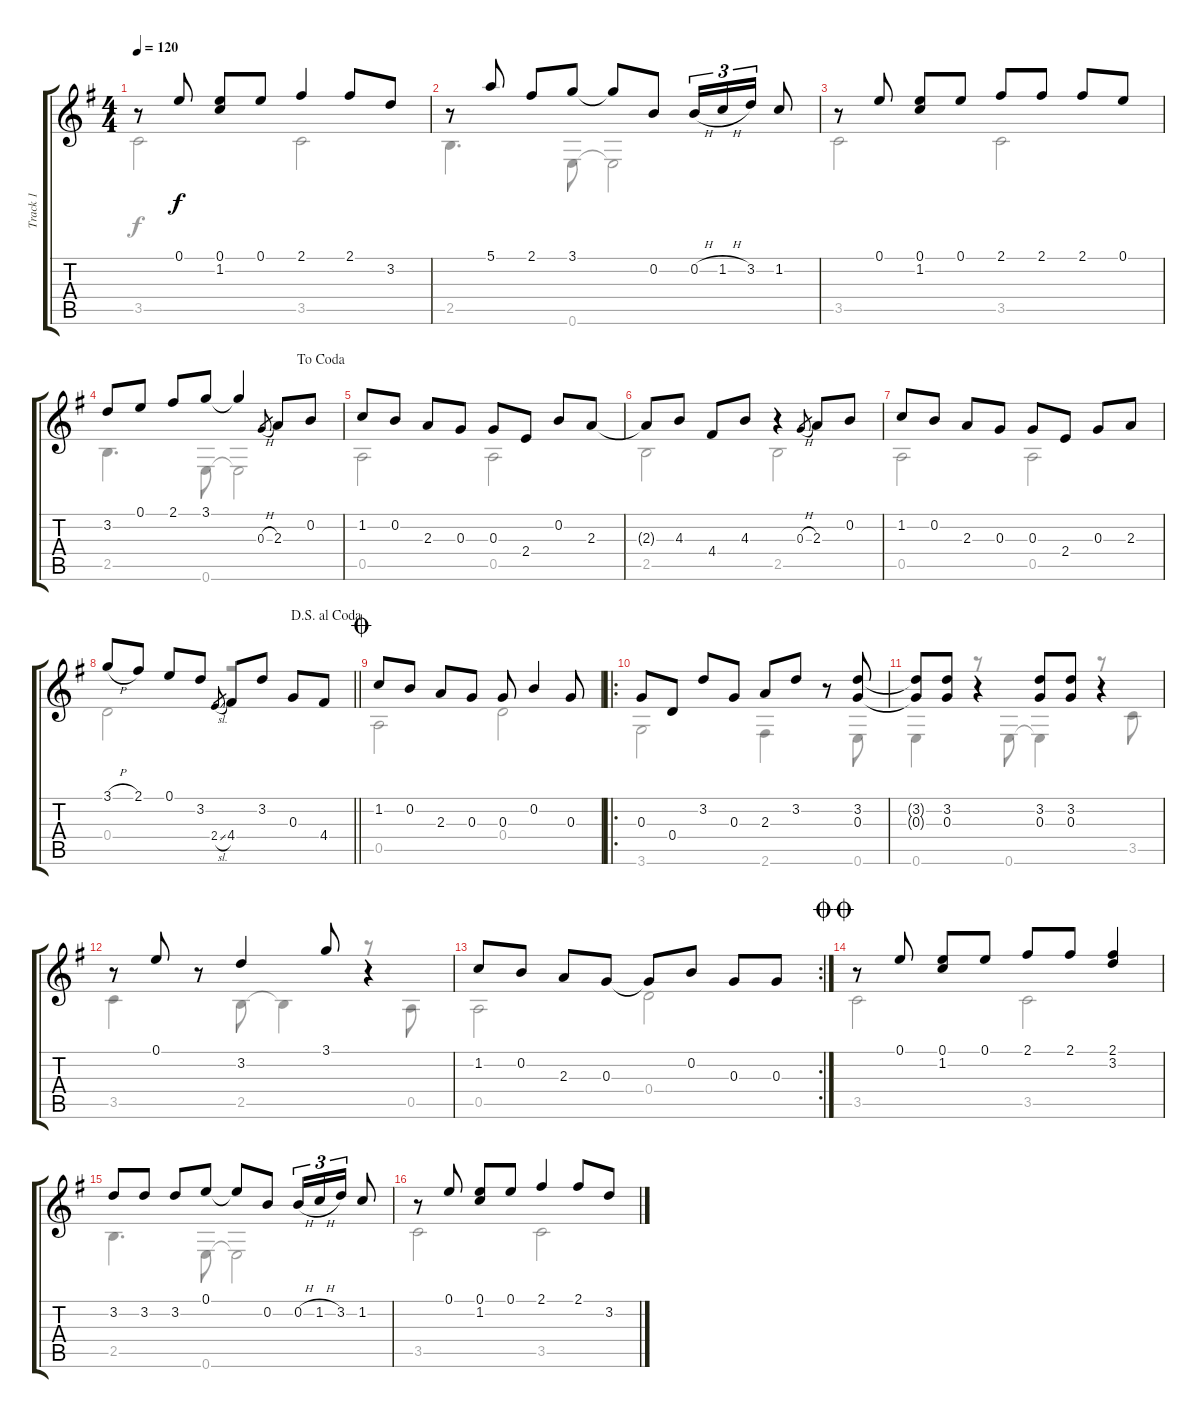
\track ("Track 1" "Track 1") {instrument acousticguitarsteel}
\staff {score tabs}
\tuning (E4 B3 G3 D3 A2 E2) {hide}
\voice
\ts (4 4)
\tempo 120
\clef g2
\ks g
r.8{dy f} 0.1.8 (0.1 1.2).8 0.1.8 2.1.4 2.1.8 3.2.8 |
r.8 5.1.8 2.1.8 3.1.8 3.1{t}.8 0.2.8 0.2{h}.16{tu (3 2)} 1.2{h}.16{tu (3 2)} 3.2.16{tu (3 2)} 1.2.8 |
r.8 0.1.8 (0.1 1.2).8 0.1.8 2.1.8 2.1.8 2.1.8 0.1.8 |
\jump dacoda
3.2.8 0.1.8 2.1.8 3.1.8 3.1{t}.4 0.3{h}.8{gr} 2.3.8 0.2.8 |
1.2.8 0.2.8 2.3.8 0.3.8 0.3.8 2.4.8 0.2.8 2.3.8 |
2.3{t}.8 4.3.8 4.4.8 4.3.8 r.4 0.3{h}.8{gr} 2.3.8 0.2.8 |
1.2.8 0.2.8 2.3.8 0.3.8 0.3.8 2.4.8 0.3.8 2.3.8 |
\jump dalsegnoalcoda
\barLineRight lightlight
3.1{h}.8 2.1.8 0.1.8 3.2.8 2.4{sl}.8{gr} 4.4.8 3.2.8 0.3.8 4.4.8 |
\jump coda
1.2.8 0.2.8 2.3.8 0.3.8 0.3.8 0.2.4 0.3.8 |
\ro
0.3.8 0.4.8 3.2.8 0.3.8 2.3.8 3.2.8 r.8 (3.2 0.3).8 |
(3.2{t} 0.3{t}).8 (3.2 0.3).8 r.4 (3.2 0.3).8 (3.2 0.3).8 r.4 |
r.8 0.1.8 r.8 3.2.4 3.1.8 r.4 |
\rc 2
1.2.8 0.2.8 2.3.8 0.3.8 0.3{t}.8 0.2.8 0.3.8 0.3.8 |
\jump doublecoda
r.8 0.1.8 (0.1 1.2).8 0.1.8 2.1.8 2.1.8 (2.1 3.2).4 |
3.2.8 3.2.8 3.2.8 0.1.8 0.1{t}.8 0.2.8 0.2{h}.16{tu (3 2)} 1.2{h}.16{tu (3 2)} 3.2.16{tu (3 2)} 1.2.8 |
r.8 0.1.8 (0.1 1.2).8 0.1.8 2.1.4 2.1.8 3.2.8
\voice
\clef g2
\ottava regular
\simile none
\ks g
3.5.2{dy f} 3.5.2 |
2.5.4{d} 0.6.8 0.6{t}.2 |
3.5.2 3.5.2 |
2.5.4{d} 0.6.8 0.6{t}.2 |
0.5.2 0.5.2 |
2.5.2 2.5.2 |
0.5.2 0.5.2 |
\barLineRight lightlight
0.4.2 r.2 |
0.5.2 0.4.2 |
3.6.2 2.6.4 r.8 0.6.8 |
0.6.4 r.8 0.6.8 0.6{t}.4 r.8 3.5.8 |
3.5.4 r.8 2.5.8 2.5{t}.4 r.8 0.5.8 |
0.5.2 0.4.2 |
3.5.2 3.5.2 |
2.5.4{d} 0.6.8 0.6{t}.2 |
3.5.2 3.5.2
